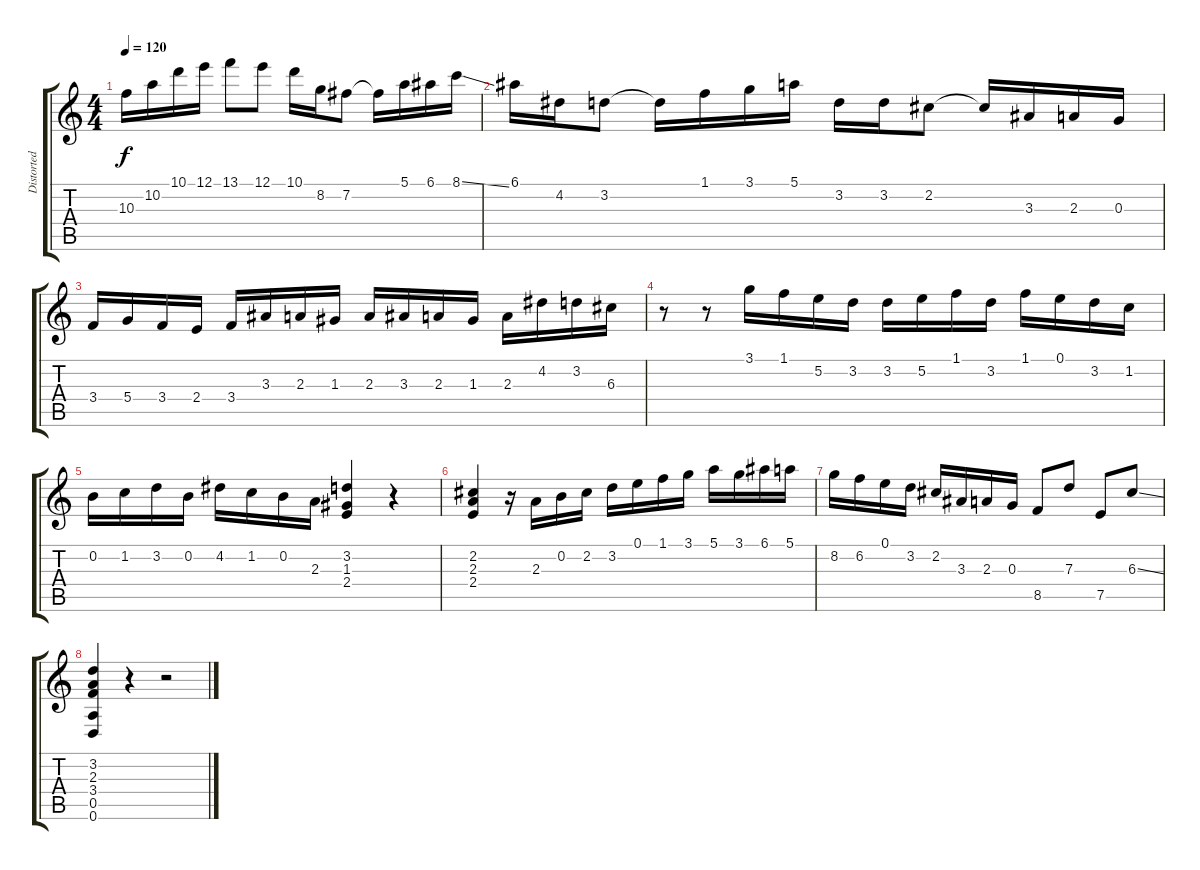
\track ("Distorted Riff" "Distorted ") {instrument overdrivenguitar}
\staff {score tabs}
\tuning (E4 B3 G3 D3 A2 D2) {hide}
\ts (4 4)
\tempo 120
\clef g2
\ks c
10.3.16{dy f} 10.2.16 10.1.16 12.1.16 13.1.8 12.1.8 10.1.16 8.2.16 7.2.8 7.2{t}.16 5.1.16 6.1.16 8.1{ss}.16 |
6.1.16 4.2.16 3.2.8 3.2{t}.16 1.1.16 3.1.16 5.1.16 3.2.16 3.2.16 2.2.8 2.2{t}.16 3.3.16 2.3.16 0.3.16 |
3.4.16 5.4.16 3.4.16 2.4.16 3.4.16 3.3.16 2.3.16 1.3.16 2.3.16 3.3.16 2.3.16 1.3.16 2.3.16 4.2.16 3.2.16 6.3.16 |
r.8 r.8 3.1.16 1.1.16 5.2.16 3.2.16 3.2.16 5.2.16 1.1.16 3.2.16 1.1.16 0.1.16 3.2.16 1.2.16 |
0.2.16 1.2.16 3.2.16 0.2.16 4.2.16 1.2.16 0.2.16 2.3.16 (3.2 1.3 2.4).4 r.4 |
(2.2 2.3 2.4).4 r.16 2.3.16 0.2.16 2.2.16 3.2.16 0.1.16 1.1.16 3.1.16 5.1.16 3.1.16 6.1.16 5.1.16 |
8.2.16 6.2.16 0.1.16 3.2.16 2.2.16 3.3.16 2.3.16 0.3.16 8.5.8 7.3.8 7.5.8 6.3{ss}.8 |
(3.2 2.3 3.4 0.5 0.6).4 r.4 r.2
